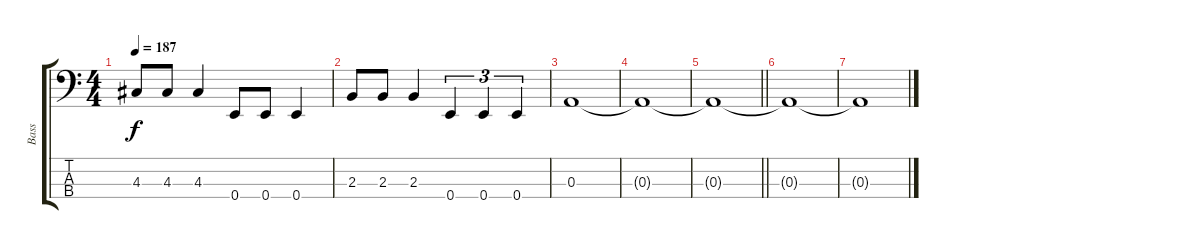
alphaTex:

\track ("Bass" "Bass") {instrument electricbassfinger}
\staff {score tabs}
\tuning (G2 D2 A1 E1) {hide}
\ts (4 4)
\tempo 187
\clef f4
\ks c
4.3.8{dy f} 4.3.8 4.3.4 0.4.8 0.4.8 0.4.4 |
2.3.8 2.3.8 2.3.4 0.4.4{tu (3 2)} 0.4.4{tu (3 2)} 0.4.4{tu (3 2)} |
0.3.1 |
0.3{t}.1 |
\barLineRight lightlight
0.3{t}.1 |
0.3{t}.1 |
0.3{t}.1
